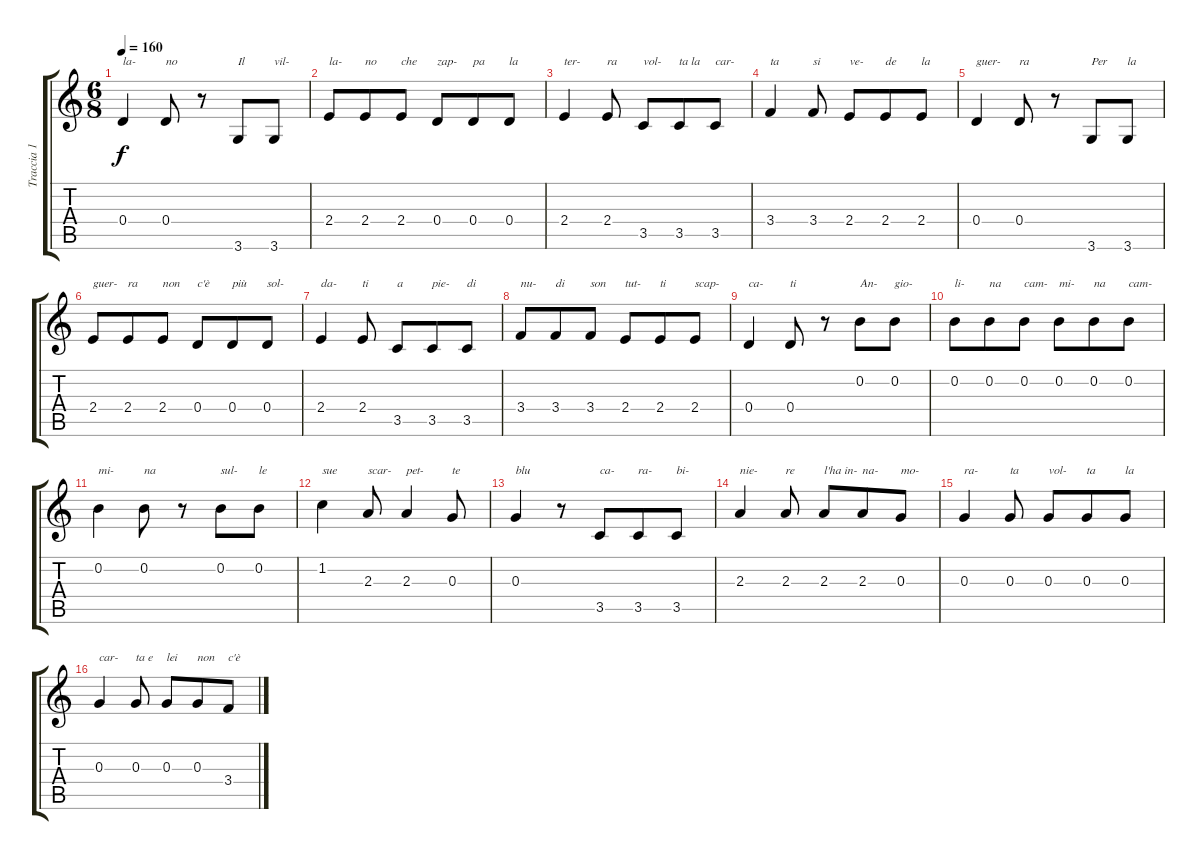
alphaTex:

\track ("Traccia 1" "Traccia 1") {instrument acousticguitarsteel}
\staff {score tabs}
\tuning (E4 B3 G3 D3 A2 E2) {hide}
\ts (6 8)
\tempo 160
\clef g2
\ks c
0.4.4{txt "la-" dy f} 0.4.8{txt "no"} r.8 3.6.8{txt "Il"} 3.6.8{txt "vil-"} |
2.4.8{txt "la-"} 2.4.8{txt "no"} 2.4.8{txt "che"} 0.4.8{txt "zap-"} 0.4.8{txt "pa"} 0.4.8{txt "la"} |
2.4.4{txt "ter-"} 2.4.8{txt "ra"} 3.5.8{txt "vol-"} 3.5.8{txt "ta la"} 3.5.8{txt "car-"} |
3.4.4{txt "ta"} 3.4.8{txt "si"} 2.4.8{txt "ve-"} 2.4.8{txt "de"} 2.4.8{txt "la"} |
0.4.4{txt "guer-"} 0.4.8{txt "ra"} r.8 3.6.8{txt "Per "} 3.6.8{txt "la"} |
2.4.8{txt "guer-"} 2.4.8{txt "ra"} 2.4.8{txt "non"} 0.4.8{txt "c'è"} 0.4.8{txt "più"} 0.4.8{txt "sol-"} |
2.4.4{txt "da-"} 2.4.8{txt "ti"} 3.5.8{txt "a"} 3.5.8{txt "pie-"} 3.5.8{txt "di"} |
3.4.8{txt "nu-"} 3.4.8{txt "di"} 3.4.8{txt "son"} 2.4.8{txt "tut-"} 2.4.8{txt "ti"} 2.4.8{txt "scap-"} |
0.4.4{txt "ca-"} 0.4.8{txt "ti"} r.8 0.2.8{txt "An-"} 0.2.8{txt "gio-"} |
0.2.8{txt "li-"} 0.2.8{txt "na"} 0.2.8{txt "cam-"} 0.2.8{txt "mi-"} 0.2.8{txt "na"} 0.2.8{txt "cam-"} |
0.2.4{txt "mi-"} 0.2.8{txt "na"} r.8 0.2.8{txt "sul-"} 0.2.8{txt "le"} |
1.2.4{txt "sue"} 2.3.8{txt "scar-"} 2.3.4{txt "pet-"} 0.3.8{txt "te"} |
0.3.4{txt "blu"} r.8 3.5.8{txt "ca-"} 3.5.8{txt "ra-"} 3.5.8{txt "bi-"} |
2.3.4{txt "nie-"} 2.3.8{txt "re"} 2.3.8{txt "l'ha in-"} 2.3.8{txt "na-"} 0.3.8{txt "mo-"} |
0.3.4{txt "ra-"} 0.3.8{txt "ta"} 0.3.8{txt "vol-"} 0.3.8{txt "ta"} 0.3.8{txt "la"} |
0.3.4{txt "car-"} 0.3.8{txt "ta e"} 0.3.8{txt "lei"} 0.3.8{txt "non"} 3.4.8{txt "c'è"}
